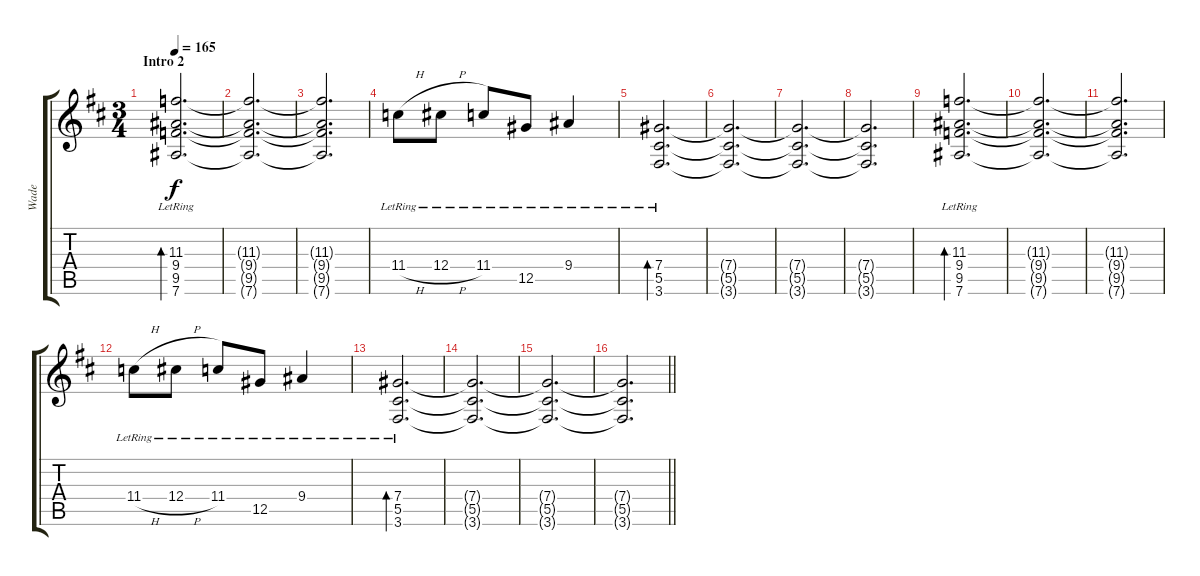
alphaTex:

\track ("Wade" "Wade") {instrument electricguitarjazz}
\staff {score tabs}
\tuning (Eb4 Bb3 Gb3 Db3 Ab2 Eb2) {hide}
\ts (3 4)
\section ("" "Intro 2")
\tempo 165
\clef g2
\ks d
(11.3{lr} 9.4{lr} 9.5{lr} 7.6{lr}).2{d bd 30 dy f} |
(11.3{t} 9.4{t} 9.5{t} 7.6{t}).2{d} |
(11.3{t} 9.4{t} 9.5{t} 7.6{t}).2{d} |
11.4{h lr}.8 12.4{h lr}.8 11.4{lr}.8 12.5{lr}.8 9.4{lr}.4 |
(7.4{lr} 5.5{lr} 3.6{lr}).2{d bd 30} |
(7.4{t} 5.5{t} 3.6{t}).2{d} |
(7.4{t} 5.5{t} 3.6{t}).2{d} |
(7.4{t} 5.5{t} 3.6{t}).2{d} |
(11.3{lr} 9.4{lr} 9.5{lr} 7.6{lr}).2{d bd 30} |
(11.3{t} 9.4{t} 9.5{t} 7.6{t}).2{d} |
(11.3{t} 9.4{t} 9.5{t} 7.6{t}).2{d} |
11.4{h lr}.8 12.4{h lr}.8 11.4{lr}.8 12.5{lr}.8 9.4{lr}.4 |
(7.4{lr} 5.5{lr} 3.6{lr}).2{d bd 30} |
(7.4{t} 5.5{t} 3.6{t}).2{d} |
(7.4{t} 5.5{t} 3.6{t}).2{d} |
\barLineRight lightlight
(7.4{t} 5.5{t} 3.6{t}).2{d}
